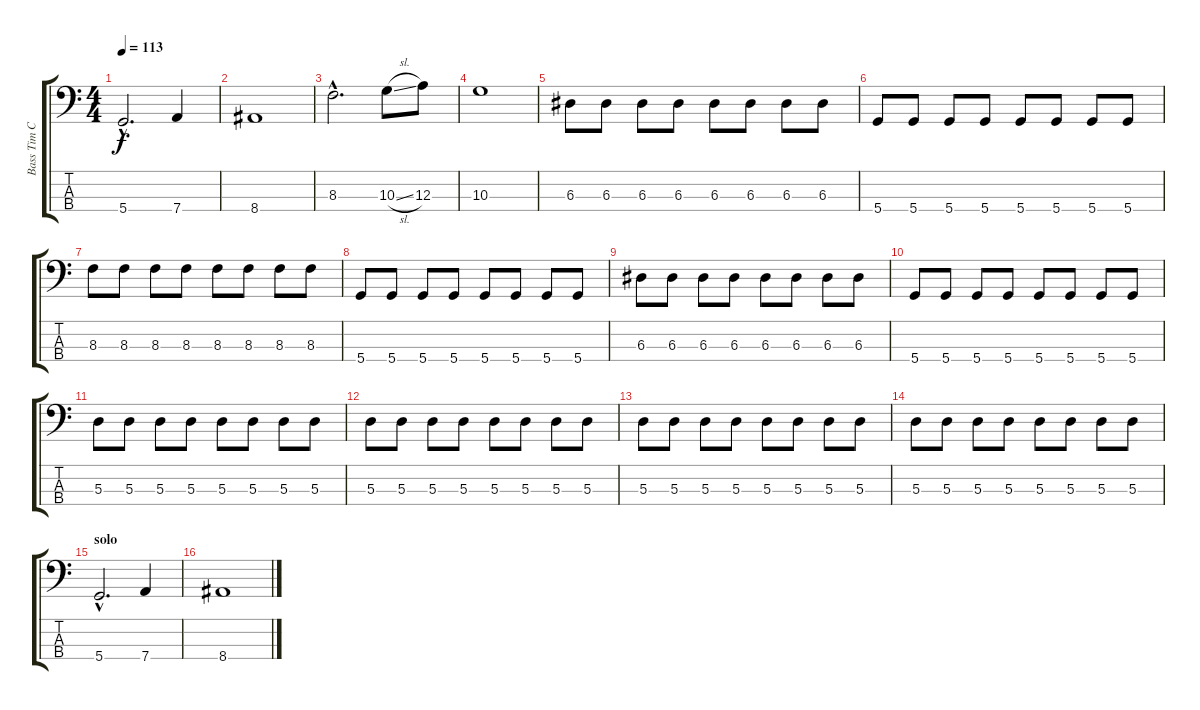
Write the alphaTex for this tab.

\track ("Bass Tim C." "Bass Tim C") {instrument electricbassfinger}
\staff {score tabs}
\tuning (G2 D2 A1 D1) {hide}
\ts (4 4)
\tempo 113
\clef f4
\ks c
5.4{hac}.2{d dy f} 7.4.4 |
8.4.1 |
8.3{hac}.2{d} 10.3{sl}.8 12.3.8 |
10.3.1 |
6.3.8 6.3.8 6.3.8 6.3.8 6.3.8 6.3.8 6.3.8 6.3.8 |
5.4.8 5.4.8 5.4.8 5.4.8 5.4.8 5.4.8 5.4.8 5.4.8 |
8.3.8 8.3.8 8.3.8 8.3.8 8.3.8 8.3.8 8.3.8 8.3.8 |
5.4.8 5.4.8 5.4.8 5.4.8 5.4.8 5.4.8 5.4.8 5.4.8 |
6.3.8 6.3.8 6.3.8 6.3.8 6.3.8 6.3.8 6.3.8 6.3.8 |
5.4.8 5.4.8 5.4.8 5.4.8 5.4.8 5.4.8 5.4.8 5.4.8 |
5.3.8 5.3.8 5.3.8 5.3.8 5.3.8 5.3.8 5.3.8 5.3.8 |
5.3.8 5.3.8 5.3.8 5.3.8 5.3.8 5.3.8 5.3.8 5.3.8 |
5.3.8 5.3.8 5.3.8 5.3.8 5.3.8 5.3.8 5.3.8 5.3.8 |
5.3.8 5.3.8 5.3.8 5.3.8 5.3.8 5.3.8 5.3.8 5.3.8 |
\section ("" "solo")
5.4{hac}.2{d} 7.4.4 |
8.4.1
